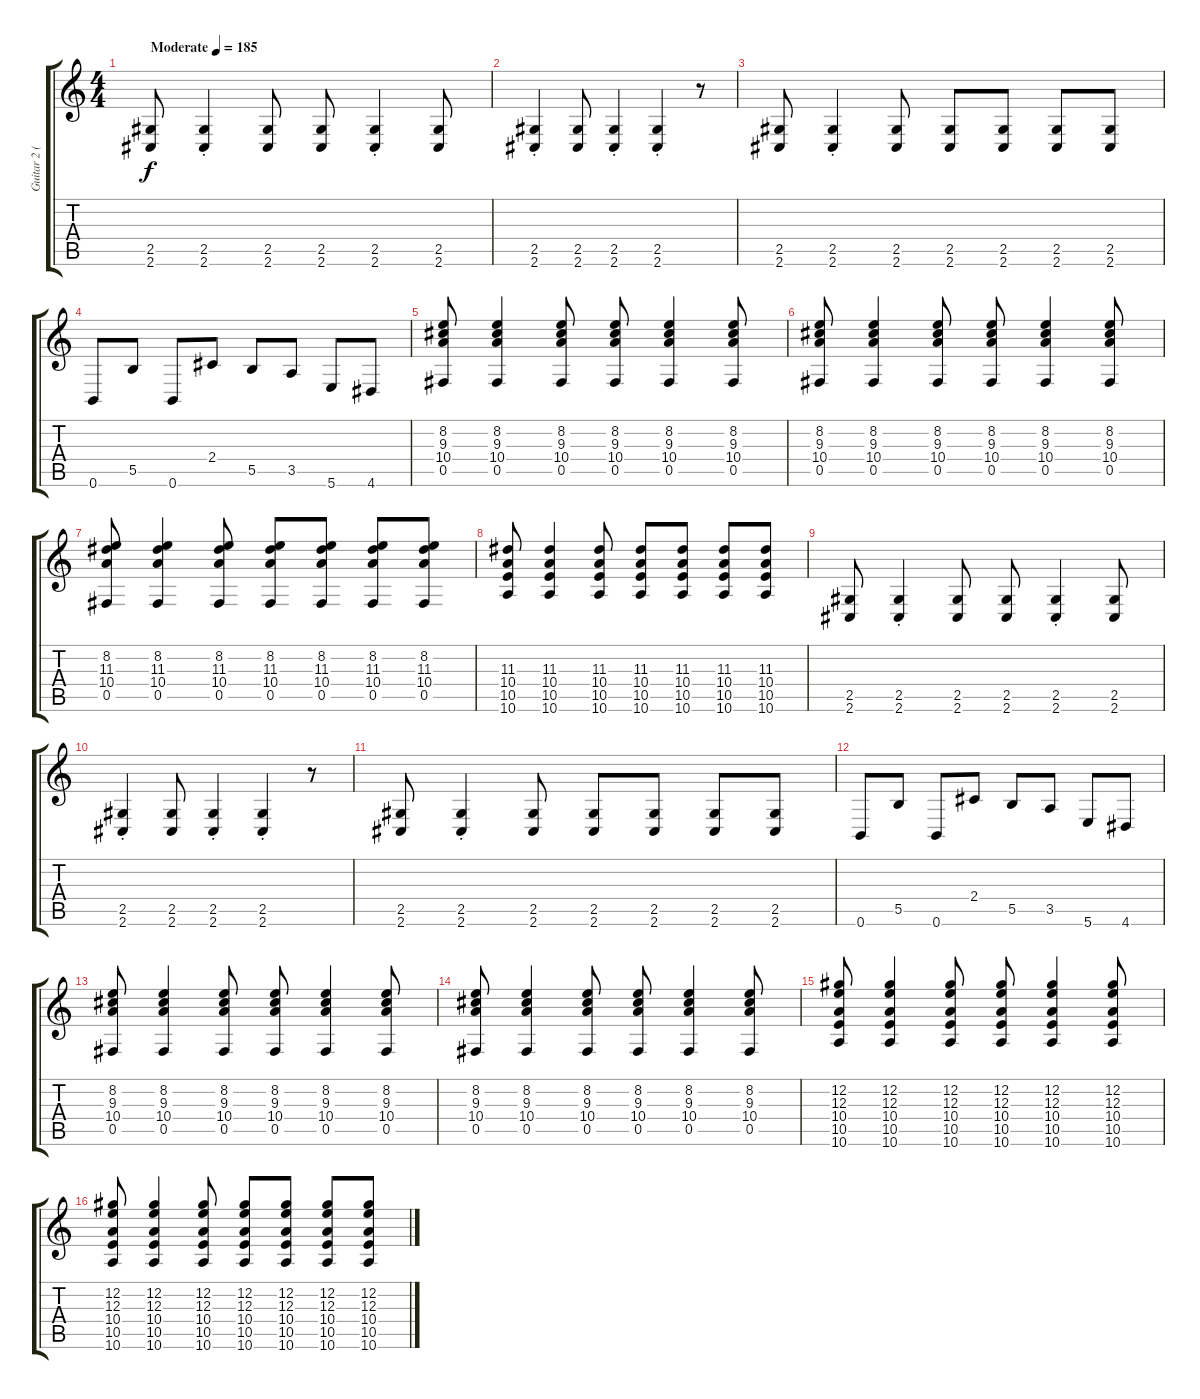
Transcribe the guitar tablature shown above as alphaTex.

\track ("Guitar 2 (Mike)" "Guitar 2 (") {instrument distortionguitar}
\staff {score tabs}
\tuning (Db4 Ab3 E3 B2 Gb2 B1) {hide}
\ts (4 4)
\tempo (185 "Moderate")
\clef g2
\ks c
(2.5 2.6).8{dy f balance 8 instrument distortionguitar} (2.5{st} 2.6{st}).4 (2.5 2.6).8 (2.5 2.6).8 (2.5{st} 2.6{st}).4 (2.5 2.6).8 |
(2.5{st} 2.6{st}).4 (2.5 2.6).8 (2.5{st} 2.6{st}).4 (2.5{st} 2.6{st}).4 r.8 |
(2.5 2.6).8 (2.5{st} 2.6{st}).4 (2.5 2.6).8 (2.5 2.6).8 (2.5 2.6).8 (2.5 2.6).8 (2.5 2.6).8 |
0.6.8 5.5.8 0.6.8 2.4.8 5.5.8 3.5.8 5.6.8 4.6.8 |
(8.2 9.3 10.4 0.5).8 (8.2 9.3 10.4 0.5).4 (8.2 9.3 10.4 0.5).8 (8.2 9.3 10.4 0.5).8 (8.2 9.3 10.4 0.5).4 (8.2 9.3 10.4 0.5).8 |
(8.2 9.3 10.4 0.5).8 (8.2 9.3 10.4 0.5).4 (8.2 9.3 10.4 0.5).8 (8.2 9.3 10.4 0.5).8 (8.2 9.3 10.4 0.5).4 (8.2 9.3 10.4 0.5).8 |
(8.2 11.3 10.4 0.5).8 (8.2 11.3 10.4 0.5).4 (8.2 11.3 10.4 0.5).8 (8.2 11.3 10.4 0.5).8 (8.2 11.3 10.4 0.5).8 (8.2 11.3 10.4 0.5).8 (8.2 11.3 10.4 0.5).8 |
(11.3 10.4 10.5 10.6).8 (11.3 10.4 10.5 10.6).4 (11.3 10.4 10.5 10.6).8 (11.3 10.4 10.5 10.6).8 (11.3 10.4 10.5 10.6).8 (11.3 10.4 10.5 10.6).8 (11.3 10.4 10.5 10.6).8 |
(2.5 2.6).8 (2.5{st} 2.6{st}).4 (2.5 2.6).8 (2.5 2.6).8 (2.5{st} 2.6{st}).4 (2.5 2.6).8 |
(2.5{st} 2.6{st}).4 (2.5 2.6).8 (2.5{st} 2.6{st}).4 (2.5{st} 2.6{st}).4 r.8 |
(2.5 2.6).8 (2.5{st} 2.6{st}).4 (2.5 2.6).8 (2.5 2.6).8 (2.5 2.6).8 (2.5 2.6).8 (2.5 2.6).8 |
0.6.8 5.5.8 0.6.8 2.4.8 5.5.8 3.5.8 5.6.8 4.6.8 |
(8.2 9.3 10.4 0.5).8 (8.2 9.3 10.4 0.5).4 (8.2 9.3 10.4 0.5).8 (8.2 9.3 10.4 0.5).8 (8.2 9.3 10.4 0.5).4 (8.2 9.3 10.4 0.5).8 |
(8.2 9.3 10.4 0.5).8 (8.2 9.3 10.4 0.5).4 (8.2 9.3 10.4 0.5).8 (8.2 9.3 10.4 0.5).8 (8.2 9.3 10.4 0.5).4 (8.2 9.3 10.4 0.5).8 |
(12.2 12.3 10.4 10.5 10.6).8 (12.2 12.3 10.4 10.5 10.6).4 (12.2 12.3 10.4 10.5 10.6).8 (12.2 12.3 10.4 10.5 10.6).8 (12.2 12.3 10.4 10.5 10.6).4 (12.2 12.3 10.4 10.5 10.6).8 |
(12.2 12.3 10.4 10.5 10.6).8 (12.2 12.3 10.4 10.5 10.6).4 (12.2 12.3 10.4 10.5 10.6).8 (12.2 12.3 10.4 10.5 10.6).8 (12.2 12.3 10.4 10.5 10.6).8 (12.2 12.3 10.4 10.5 10.6).8 (12.2 12.3 10.4 10.5 10.6).8
